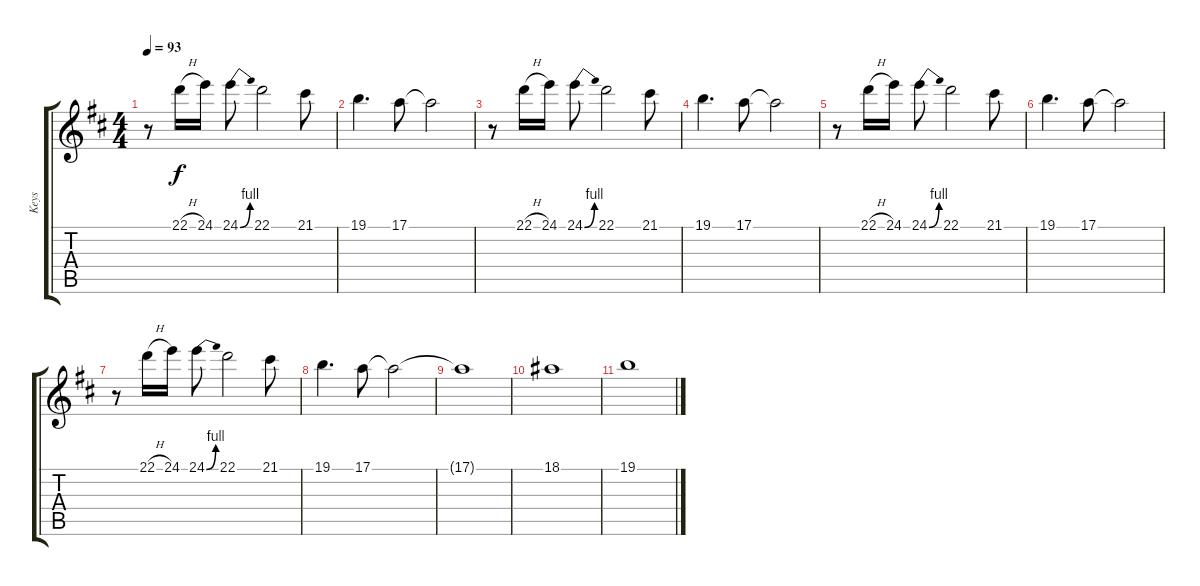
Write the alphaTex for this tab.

\track ("Keys" "Keys") {instrument lead5charang}
\staff {score tabs}
\tuning (E4 B3 G3 D3 A2 E2) {hide}
\ts (4 4)
\tempo 93
\clef g2
\ks d
r.8{dy f} 22.1{h}.16 24.1.16 24.1{be (bend 0 0 60 4)}.8 22.1.2 21.1.8 |
19.1.4{d} 17.1.8 17.1{t}.2 |
r.8 22.1{h}.16 24.1.16 24.1{be (bend 0 0 60 4)}.8 22.1.2 21.1.8 |
19.1.4{d} 17.1.8 17.1{t}.2 |
r.8 22.1{h}.16 24.1.16 24.1{be (bend 0 0 60 4)}.8 22.1.2 21.1.8 |
19.1.4{d} 17.1.8 17.1{t}.2 |
r.8 22.1{h}.16 24.1.16 24.1{be (bend 0 0 60 4)}.8 22.1.2 21.1.8 |
19.1.4{d} 17.1.8 17.1{t}.2 |
17.1{t}.1 |
18.1.1 |
19.1.1
